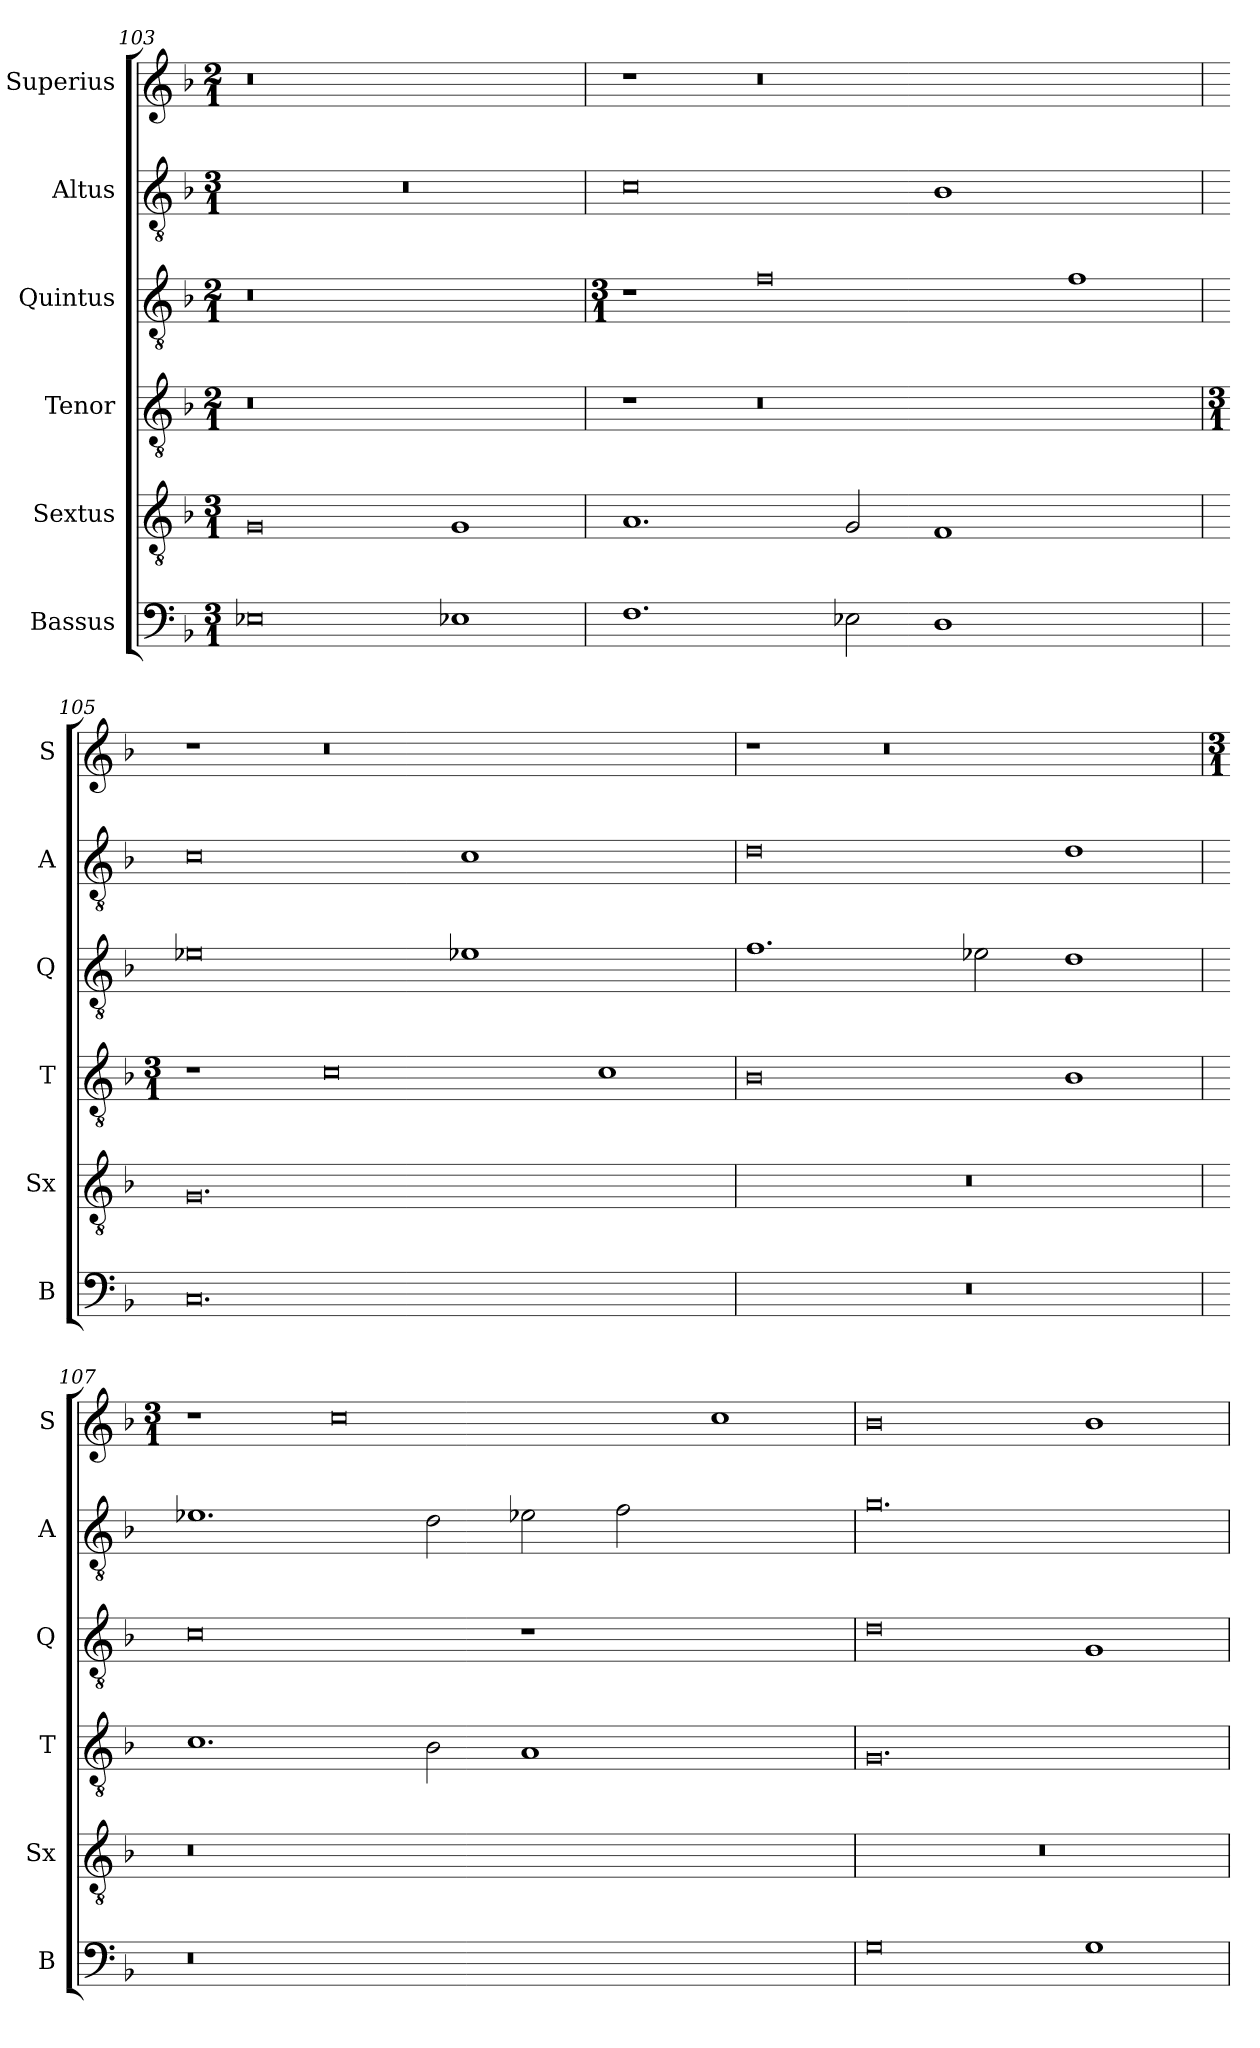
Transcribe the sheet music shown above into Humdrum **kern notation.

**kern	**kern	**kern	**kern	**kern	**kern
*part6	*part5	*part4	*part3	*part2	*part1
*staff6	*staff5	*staff4	*staff3	*staff2	*staff1
*I"Bassus	*I"Sextus	*I"Tenor	*I"Quintus	*I"Altus	*I"Superius
*I'B	*I'Sx	*I'T	*I'Q	*I'A	*I'S
*clefF4	*clefGv2	*clefGv2	*clefGv2	*clefGv2	*clefG2
*k[b-]	*k[b-]	*k[b-]	*k[b-]	*k[b-]	*k[b-]
*M3/1	*M3/1	*M2/1	*M2/1	*M3/1	*M2/1
=103	=103	=103	=103	=103	=103
0E-X	0G	0r	0r	0.r	0r
1E-X	1G	1ryy	1ryy	.	1ryy
=104	=104	=104	=104	=104	=104
*	*	*	*M3/1	*	*
1.F	1.A	1r	1r	0c	1r
.	.	0r	0f	.	0r
2E-X\	2G/	.	.	.	.
1D	1F	.	.	1B-	.
1ryy	1ryy	1ryy	1f	1ryy	1ryy
=105	=105	=105	=105	=105	=105
*	*	*M3/1	*	*	*
0.C	0.G	1r	0e-X	0c	1r
.	.	0c	.	.	0r
.	.	.	1e-X	1c	.
1ryy	1ryy	1c	1ryy	1ryy	1ryy
=106	=106	=106	=106	=106	=106
0.r	0.r	0B-	1.f	0d	1r
.	.	.	.	.	0r
.	.	.	2e-X\	.	.
.	.	1B-	1d	1d	.
=107	=107	=107	=107	=107	=107
*	*	*	*	*	*M3/1
0.r	0.r	1.c	0c	1.e-X	1r
.	.	.	.	.	0cc
.	.	2B-\	.	2d\	.
.	.	1A	1r	2e-X\	.
.	.	.	.	2f\	.
1ryy	1ryy	1ryy	1ryy	1ryy	1cc
=108	=108	=108	=108	=108	=108
0G	0.r	0.G	0d	0.g	0b-
1G	.	.	1G	.	1b-
=	=	=	=	=	=
*-	*-	*-	*-	*-	*-
